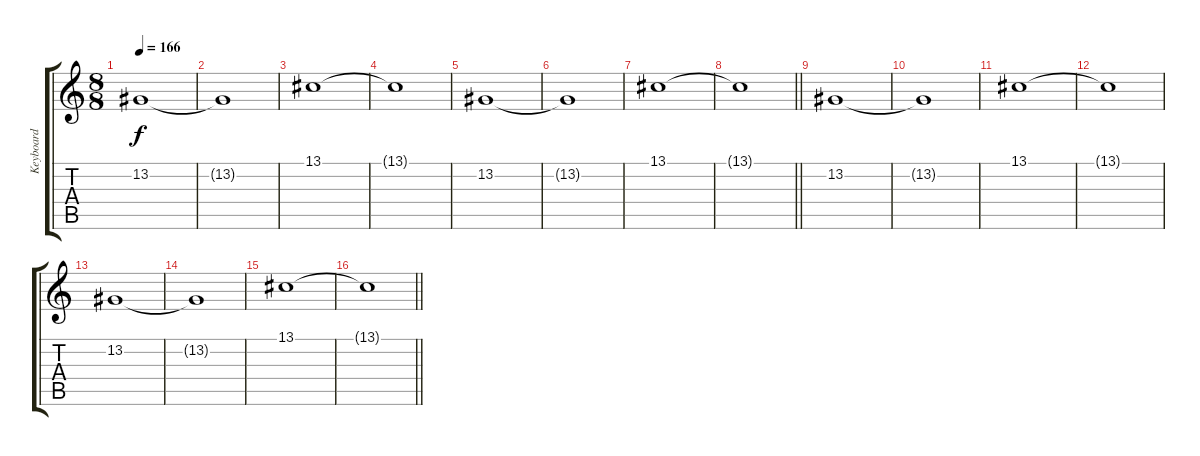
\track ("Keyboard" "Keyboard") {instrument stringensemble2}
\staff {score tabs}
\tuning (C4 G3 Eb3 Bb2 F2 C2) {hide}
\ts (8 8)
\section ("" "")
\tempo 166
\clef g2
\ks c
13.2.1{dy f} |
13.2{t}.1 |
13.1.1 |
13.1{t}.1 |
13.2.1 |
13.2{t}.1 |
13.1.1 |
\barLineRight lightlight
13.1{t}.1 |
\section ("" "")
13.2.1 |
13.2{t}.1 |
13.1.1 |
13.1{t}.1 |
13.2.1 |
13.2{t}.1 |
13.1.1 |
\barLineRight lightlight
13.1{t}.1
